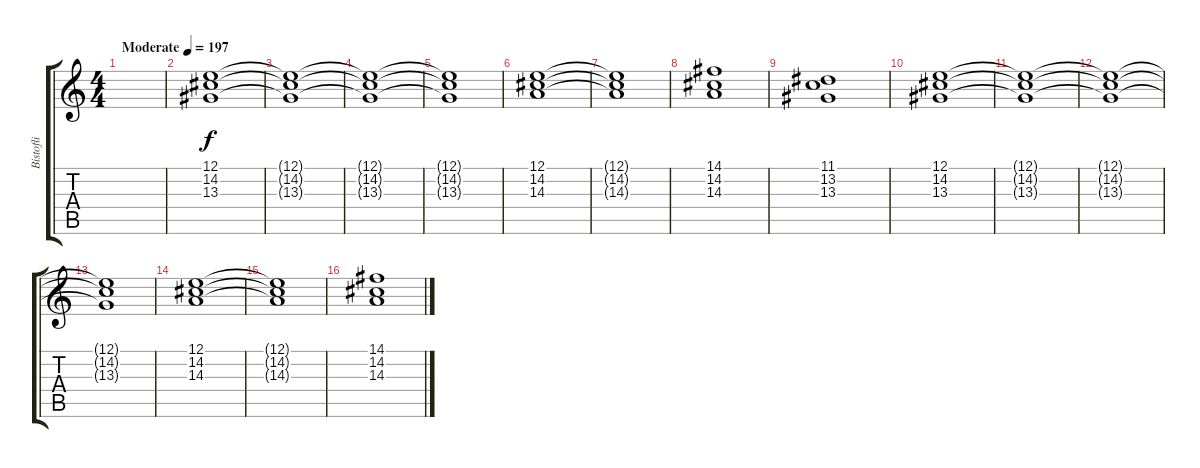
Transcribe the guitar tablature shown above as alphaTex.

\track ("Bistofli" "Bistofli") {instrument synthstrings1}
\staff {score tabs}
\tuning (E4 B3 G3 D3 A2 E2) {hide}
\ts (4 4)
\tempo (197 "Moderate")
\clef g2
\ks c
|
(12.1 14.2 13.3).1 |
(12.1{t} 14.2{t} 13.3{t}).1 |
(12.1{t} 14.2{t} 13.3{t}).1 |
(12.1{t} 14.2{t} 13.3{t}).1 |
(12.1 14.2 14.3).1 |
(12.1{t} 14.2{t} 14.3{t}).1 |
(14.1 14.2 14.3).1 |
(11.1 13.2 13.3).1 |
(12.1 14.2 13.3).1 |
(12.1{t} 14.2{t} 13.3{t}).1 |
(12.1{t} 14.2{t} 13.3{t}).1 |
(12.1{t} 14.2{t} 13.3{t}).1 |
(12.1 14.2 14.3).1 |
(12.1{t} 14.2{t} 14.3{t}).1 |
(14.1 14.2 14.3).1
